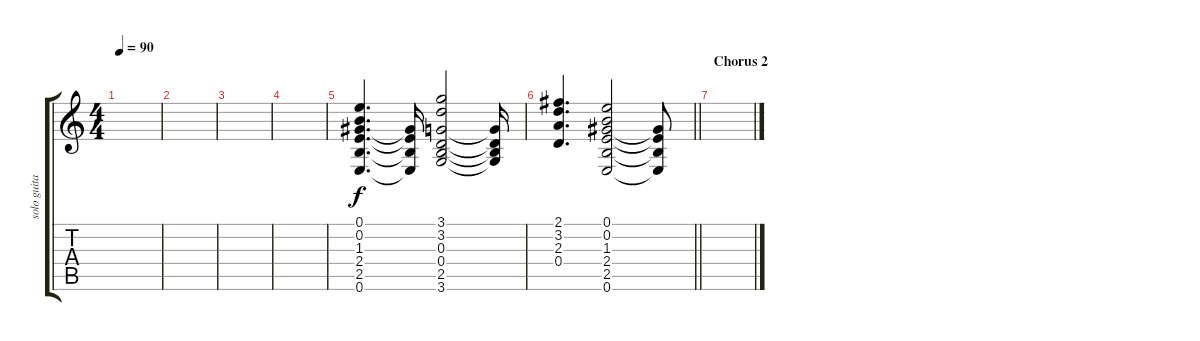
\track ("solo guitar" "solo guita") {instrument overdrivenguitar}
\staff {score tabs}
\tuning (E4 B3 G3 D3 A2 E2) {hide}
\ts (4 4)
\tempo 90
\clef g2
\ks c
|
|
|
|
(0.1 0.2 1.3 2.4 2.5 0.6).4{d volume 8} (1.3{t} 2.4{t} 2.5{t} 0.6{t}).16 (3.1 3.2 0.3 0.4 2.5 3.6).2 (0.3{t} 0.4{t} 2.5{t} 3.6{t}).16 |
\barLineRight lightlight
(2.1 3.2 2.3 0.4).4{d} (0.1 0.2 1.3 2.4 2.5 0.6).2 (1.3{t} 2.4{t} 2.5{t} 0.6{t}).8 |
\section ("" "Chorus 2")
